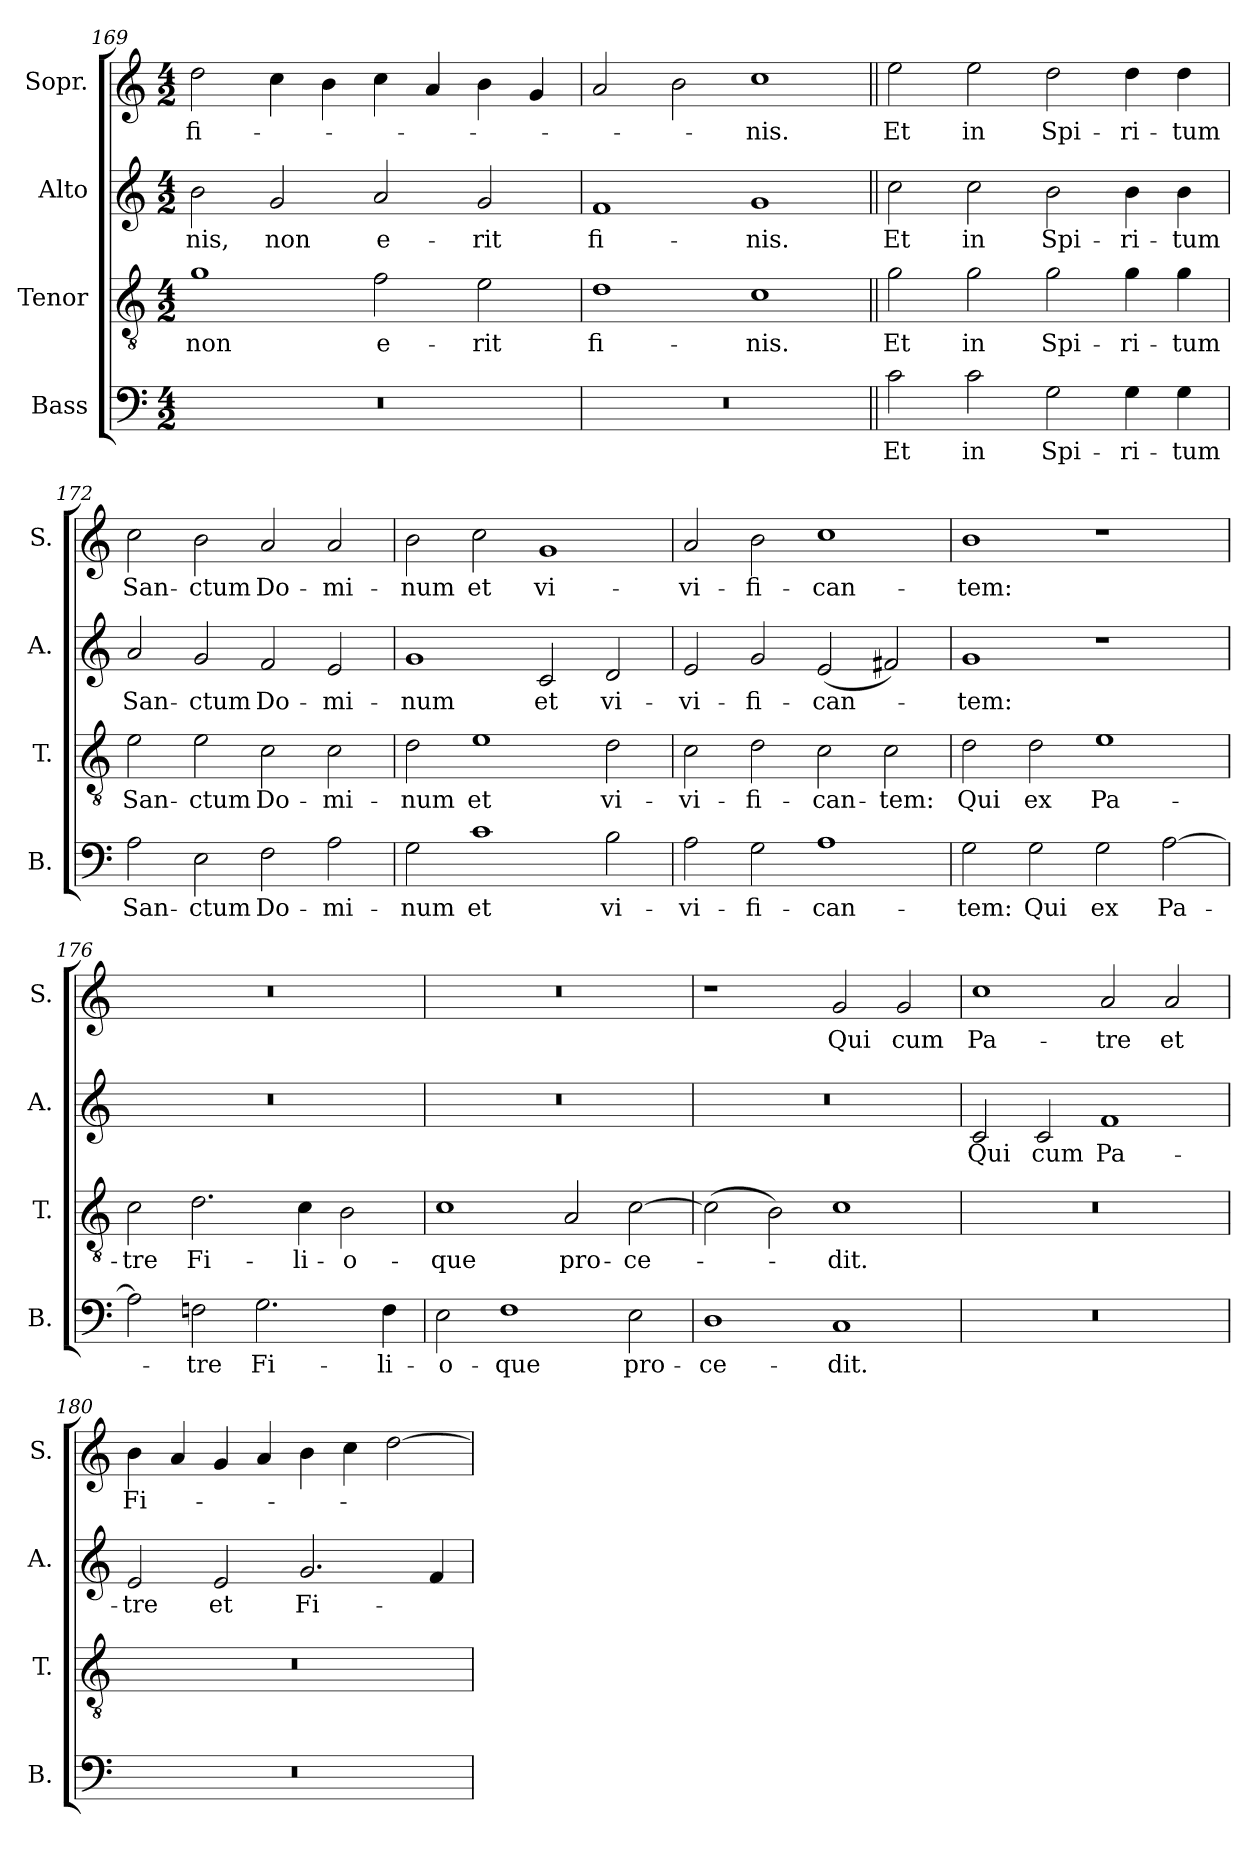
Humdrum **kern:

**kern	**text	**kern	**text	**kern	**text	**kern	**text
*part4	*part4	*part3	*part3	*part2	*part2	*part1	*part1
*staff4	*staff4	*staff3	*staff3	*staff2	*staff2	*staff1	*staff1
*I"Bass	*	*I"Tenor	*	*I"Alto	*	*I"Sopr.	*
*I'B.	*	*I'T.	*	*I'A.	*	*I'S.	*
!!LO:PB:g=z
*clefF4	*	*clefGv2	*	*clefG2	*	*clefG2	*
*	*	*ITrd7c12	*	*	*	*	*
*k[]	*	*k[]	*	*k[]	*	*k[]	*
*M4/2	*	*M4/2	*	*M4/2	*	*M4/2	*
=169	=169	=169	=169	=169	=169	=169	=169
0r	.	1G	non	2b\	-nis,	2dd\	fi-
.	.	.	.	2g/	non	4cc\	.
.	.	.	.	.	.	4b\	.
.	.	2F\	e-	2a/	e-	4cc\	.
.	.	.	.	.	.	4a/	.
.	.	2E\	-rit	2g/	-rit	4b\	.
.	.	.	.	.	.	4g/	.
=170	=170	=170	=170	=170	=170	=170	=170
0r	.	1D	fi-	1f	fi-	2a/	.
.	.	.	.	.	.	2b\	.
.	.	1C	-nis.	1g	-nis.	1cc	-nis.
=171||	=171||	=171||	=171||	=171||	=171||	=171||	=171||
2c\	Et	2G\	Et	2cc\	Et	2ee\	Et
2c\	in	2G\	in	2cc\	in	2ee\	in
2G\	Spi-	2G\	Spi-	2b\	Spi-	2dd\	Spi-
4G\	-ri-	4G\	-ri-	4b\	-ri-	4dd\	-ri-
4G\	-tum	4G\	-tum	4b\	-tum	4dd\	-tum
=172	=172	=172	=172	=172	=172	=172	=172
2A\	San-	2E\	San-	2a/	San-	2cc\	San-
2E\	-ctum	2E\	-ctum	2g/	-ctum	2b\	-ctum
2F\	Do-	2C\	Do-	2f/	Do-	2a/	Do-
2A\	-mi-	2C\	-mi-	2e/	-mi-	2a/	-mi-
=173	=173	=173	=173	=173	=173	=173	=173
2G\	-num	2D\	-num	1g	-num	2b\	-num
1c	et	1E	et	.	.	2cc\	et
.	.	.	.	2c/	et	1g	vi-
2B\	vi-	2D\	vi-	2d/	vi-	.	.
=174	=174	=174	=174	=174	=174	=174	=174
2A\	-vi-	2C\	-vi-	2e/	-vi-	2a/	-vi-
2G\	-fi-	2D\	-fi-	2g/	-fi-	2b\	-fi-
1A	-can-	2C\	-can-	(2e/	-can-	1cc	-can-
.	.	2C\	-tem:	2f#i/)	.	.	.
!!LO:LB:g=z
=175	=175	=175	=175	=175	=175	=175	=175
2G\	-tem:	2D\	Qui	1g	-tem:	1b	-tem:
2G\	Qui	2D\	ex	.	.	.	.
2G\	ex	1E	Pa-	1r	.	1r	.
[2A\	Pa-	.	.	.	.	.	.
=176	=176	=176	=176	=176	=176	=176	=176
2A\]	.	2C\	-tre	0r	.	0r	.
2Fn\	-tre	2.D\	Fi-	.	.	.	.
2.G\	Fi-	.	.	.	.	.	.
.	.	4C\	-li-	.	.	.	.
.	.	2BB\	-o-	.	.	.	.
4F\	-li-	.	.	.	.	.	.
=177	=177	=177	=177	=177	=177	=177	=177
2E\	-o-	1C	-que	0r	.	0r	.
1F	-que	.	.	.	.	.	.
.	.	2AA/	pro-	.	.	.	.
2E\	pro-	[2C\	-ce-	.	.	.	.
=178	=178	=178	=178	=178	=178	=178	=178
1D	-ce-	(2C\]	.	0r	.	1r	.
.	.	2BB\)	.	.	.	.	.
1C	-dit.	1C	-dit.	.	.	2g/	Qui
.	.	.	.	.	.	2g/	cum
=179	=179	=179	=179	=179	=179	=179	=179
0r	.	0r	.	2c/	Qui	1cc	Pa-
.	.	.	.	2c/	cum	.	.
.	.	.	.	1f	Pa-	2a/	-tre
.	.	.	.	.	.	2a/	et
=180	=180	=180	=180	=180	=180	=180	=180
0r	.	0r	.	2e/	-tre	4b\	Fi-
.	.	.	.	.	.	4a/	.
.	.	.	.	2e/	et	4g/	.
.	.	.	.	.	.	4a/	.
.	.	.	.	2.g/	Fi-	4b\	.
.	.	.	.	.	.	4cc\	.
.	.	.	.	.	.	[2dd\	.
.	.	.	.	4f/	.	.	.
=	=	=	=	=	=	=	=
*-	*-	*-	*-	*-	*-	*-	*-
